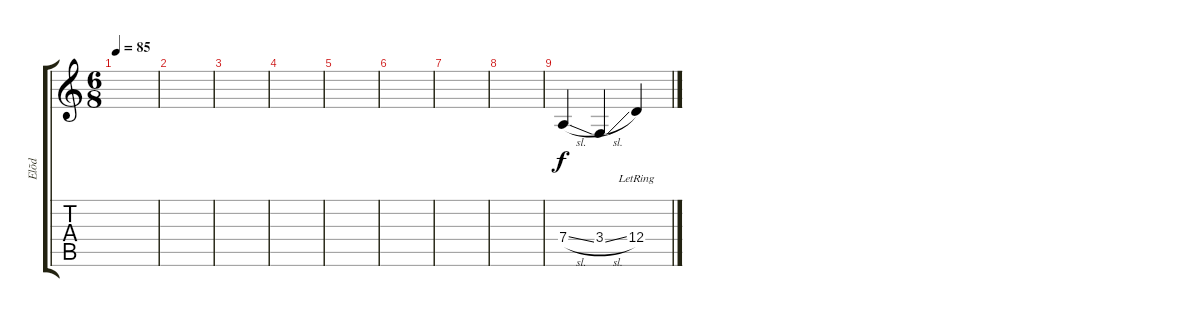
\track ("Elõd" "Elõd") {instrument flute}
\staff {score tabs}
\tuning (E4 B3 G3 D3 A2 E2) {hide}
\ts (6 8)
\tempo 85
\clef g2
\ks c
|
|
|
|
|
|
|
|
7.4{sl}.4 3.4{sl}.4 12.4{lr}.4
